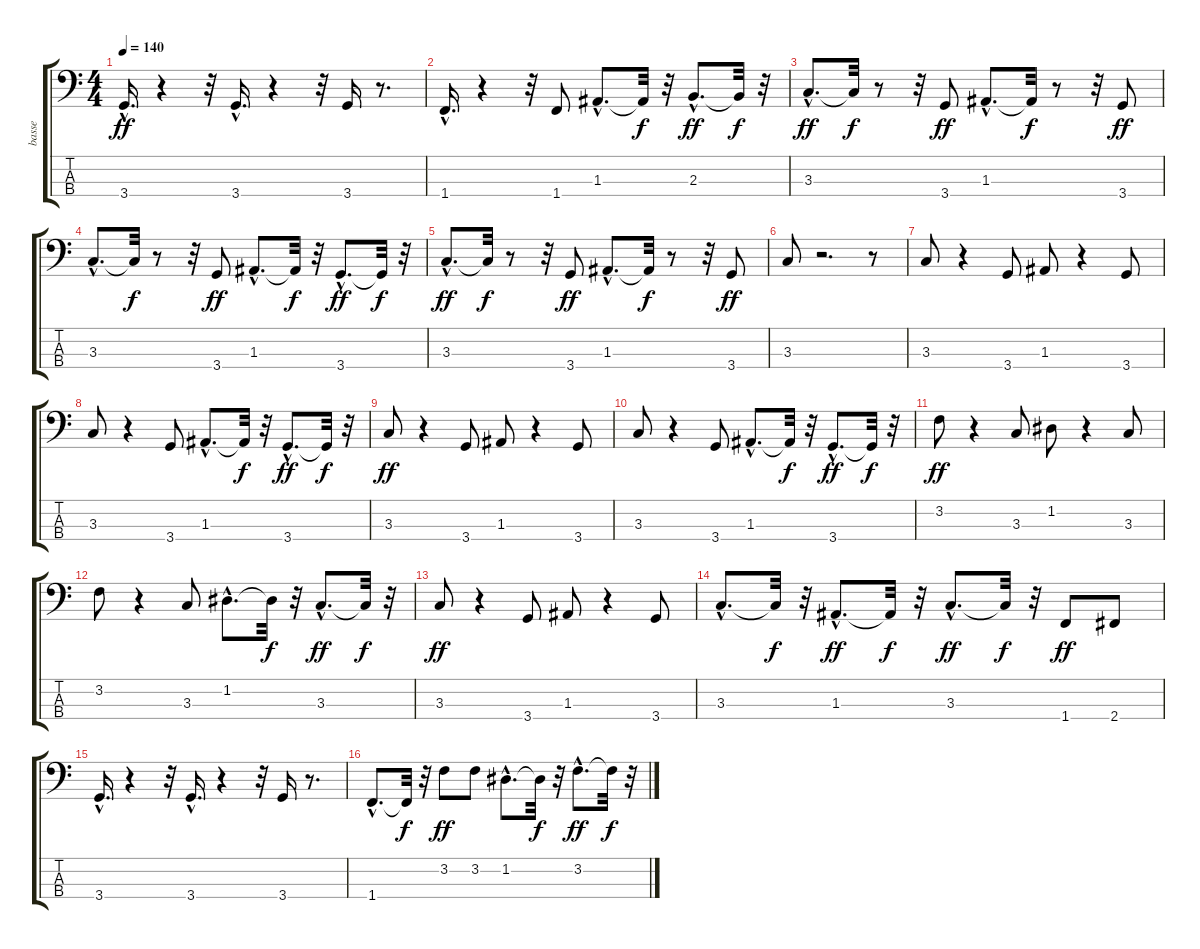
\track ("basse" "basse") {instrument electricbassfinger}
\staff {score tabs}
\tuning (G2 D2 A1 E1) {hide}
\ts (4 4)
\tempo 140
\clef f4
\ks c
3.4{hac}.16{d dy ff} r.4 r.32 3.4{hac}.16{d} r.4 r.32 3.4.16 r.8{d} |
1.4{hac}.16{d} r.4 r.32 1.4.8 1.3{hac}.8{d} 1.3{t}.32{dy f} r.32 2.3{hac}.8{d dy ff} 2.3{t}.32{dy f} r.32 |
3.3{hac}.8{d dy ff} 3.3{t}.32{dy f} r.8 r.32 3.4.8{dy ff} 1.3{hac}.8{d} 1.3{t}.32{dy f} r.8 r.32 3.4.8{dy ff} |
3.3{hac}.8{d} 3.3{t}.32{dy f} r.8 r.32 3.4.8{dy ff} 1.3{hac}.8{d} 1.3{t}.32{dy f} r.32 3.4{hac}.8{d dy ff} 3.4{t}.32{dy f} r.32 |
3.3{hac}.8{d dy ff} 3.3{t}.32{dy f} r.8 r.32 3.4.8{dy ff} 1.3{hac}.8{d} 1.3{t}.32{dy f} r.8 r.32 3.4.8{dy ff} |
3.3.8 r.2{d} r.8 |
3.3.8 r.4 3.4.8 1.3.8 r.4 3.4.8 |
3.3.8 r.4 3.4.8 1.3{hac}.8{d} 1.3{t}.32{dy f} r.32 3.4{hac}.8{d dy ff} 3.4{t}.32{dy f} r.32 |
3.3.8{dy ff} r.4 3.4.8 1.3.8 r.4 3.4.8 |
3.3.8 r.4 3.4.8 1.3{hac}.8{d} 1.3{t}.32{dy f} r.32 3.4{hac}.8{d dy ff} 3.4{t}.32{dy f} r.32 |
3.2.8{dy ff} r.4 3.3.8 1.2.8 r.4 3.3.8 |
3.2.8 r.4 3.3.8 1.2{hac}.8{d} 1.2{t}.32{dy f} r.32 3.3{hac}.8{d dy ff} 3.3{t}.32{dy f} r.32 |
3.3.8{dy ff} r.4 3.4.8 1.3.8 r.4 3.4.8 |
3.3{hac}.8{d} 3.3{t}.32{dy f} r.32 1.3{hac}.8{d dy ff} 1.3{t}.32{dy f} r.32 3.3{hac}.8{d dy ff} 3.3{t}.32{dy f} r.32 1.4.8{dy ff} 2.4.8 |
3.4{hac}.16{d} r.4 r.32 3.4{hac}.16{d} r.4 r.32 3.4.16 r.8{d} |
1.4{hac}.8{d} 1.4{t}.32{dy f} r.32 3.2.8{dy ff} 3.2.8 1.2{hac}.8{d} 1.2{t}.32{dy f} r.32 3.2{hac}.8{d dy ff} 3.2{t}.32{dy f} r.32
